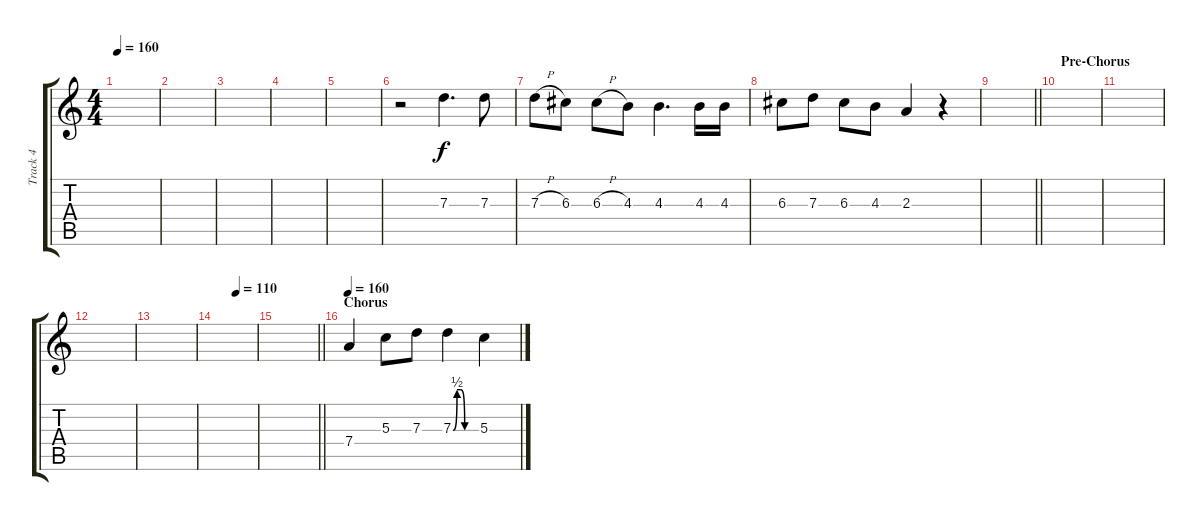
\track ("Track 4" "Track 4") {instrument overdrivenguitar}
\staff {score tabs}
\tuning (E4 B3 G3 D3 A2 E2) {hide}
\ts (4 4)
\tempo 160
\clef g2
\ks c
|
|
|
|
|
r.2 7.3.4{d} 7.3.8 |
7.3{h}.8 6.3.8 6.3{h}.8 4.3.8 4.3.4{d} 4.3.16 4.3.16 |
6.3.8 7.3.8 6.3.8 4.3.8 2.3.4 r.4 |
\barLineRight lightlight
|
\section ("" "Pre-Chorus")
|
|
|
|
\tempo (110 0.5)
|
\barLineRight lightlight
|
\section ("" "Chorus")
\tempo 160
7.4.4 5.3.8 7.3.8 7.3{be (custom 0 0 10 2 20 2 30 0 60 0)}.4 5.3.4
